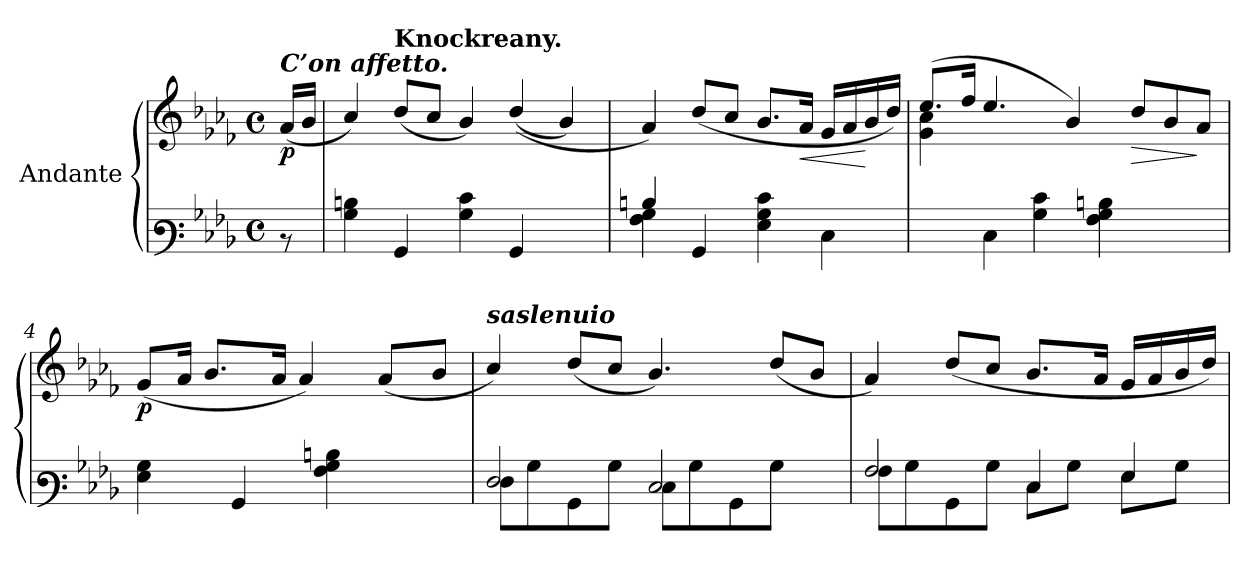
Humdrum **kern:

**kern	**kern	**dynam
*part1	*part1	*part1
*staff2	*staff1	*staff1/2
*I"Andante	*	*
*clefF3	*clefG3	*
*k[b-e-a-d-]	*k[b-e-a-d-]	*
*M4/4	*M4/4	*
*met(c)	*met(c)	*
=	=	=
!	!LO:TX:a:Bi:t=C’on affetto.	!
!	!	!LO:DY:b
8rD	(<16f/LL	p
.	16g/JJ	.
=1	=1	=1
4B-\ 4dn\	4a-/)	.
!	!LO:TX:a:B:t=Knockreany.	!
4BB-/	(<8b-/L	.
.	8a-/J	.
4B-\ 4e-\	4g/)	.
4BB-/	(<(>4b-/	.
4ryy	4g/)	.
=2	=2	=2
*^	*	*
4dn/	4A-\ 4B-\	4f/)	.
4BB-/	2.ryy	(<8b-/L	.
.	.	8a-/J	.
4G\ 4B-\ 4e-\	.	8.g/L	.
!	!	!	!LO:HP:b
.	.	16f/Jk	<
4E-\	.	16e-/LL	.
.	.	16f/	.
.	.	16g/	[
.	.	16b-/JJ)	.
*v	*v	*	*
=3	=3	=3
*	*^	*
4ryy	(>8.cc/L	4e-\ 4a-\	.
.	16dd-/Jk	.	.
4E-\	4.cc/	1ryy	.
4B-\ 4e-\	.	.	.
.	4g/)	.	.
4A-\ 4B-\ 4dn\	.	.	.
!	!	!	!LO:HP:b
.	8b-/L	.	>
4ryy	8g/	.	.
.	8f/J	.	]
*	*v	*v	*
!!LO:LB:g=z
=4	=4	=4
!	!	!LO:DY:b
4G\ 4B-\	(<8e-/L	p
.	16f/Jk	.
.	8.g/L	.
4BB-/	.	.
.	16f/Jk	.
.	4f/)	.
4A-\ 4B-\ 4dn\	.	.
.	(<8f/L	.
8.ryy	.	.
.	8g/J	.
=5	=5	=5
*^	*	*
!	!	!LO:TX:a:Bi:t=saslenuio	!
2F/	8F\L	4a-/)	.
.	8B-\	.	.
.	8BB-\	(<8b-/L	.
.	8B-\J	8a-/J	.
2E-/	8E-\L	4.g/)	.
.	8B-\	.	.
.	8BB-\	.	.
.	8B-\J	(<8b-/L	.
8ryy	8ryy	8g/J	.
=6	=6	=6	=6
2A-/	8A-\L	4f/)	.
.	8B-\	.	.
.	8BB-\	(<8b-/L	.
.	8B-\J	8a-/J	.
4E-/	8E-\L	8.g/L	.
.	8B-\J	.	.
.	.	16f/Jk	.
4G/	8G\L	16e-/LL	.
.	.	16f/	.
.	8B-\J	16g/	.
.	.	16b-/JJ)	.
*v	*v	*	*
=	=	=
*-	*-	*-
